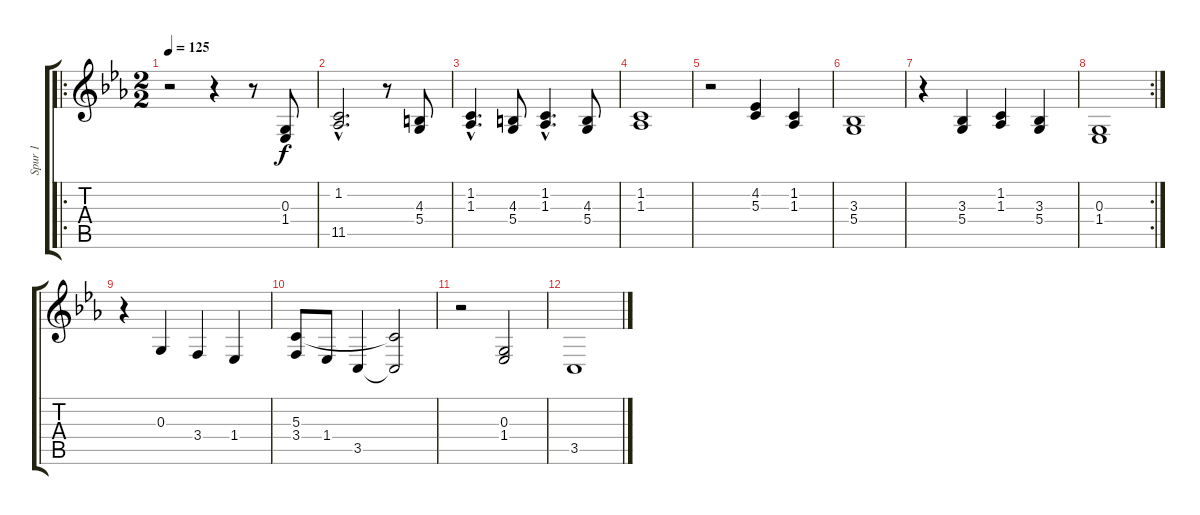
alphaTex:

\track ("Spur 1" "Spur 1") {instrument churchorgan}
\staff {score tabs}
\tuning (E4 B3 G3 D3 A2 E2) {hide}
\ro
\ts (2 2)
\tempo 125
\clef g2
\ks cminor
r.2{dy f} r.4 r.8 (0.3 1.4).8 |
(1.2{hac} 11.5{hac}).2{d} r.8 (4.3 5.4).8 |
(1.2{hac} 1.3{hac}).4{d} (4.3 5.4).8 (1.2{hac} 1.3{hac}).4{d} (4.3 5.4).8 |
(1.2 1.3).1 |
r.2 (4.2 5.3).4 (1.2 1.3).4 |
(3.3 5.4).1 |
r.4 (3.3 5.4).4 (1.2 1.3).4 (3.3 5.4).4 |
\rc 2
(0.3 1.4).1 |
r.4 0.3.4 3.4.4 1.4.4 |
(5.3 3.4).8 1.4.8 3.5.4 (5.3{t} 3.5{t}).2 |
r.2 (0.3 1.4).2 |
3.5.1
